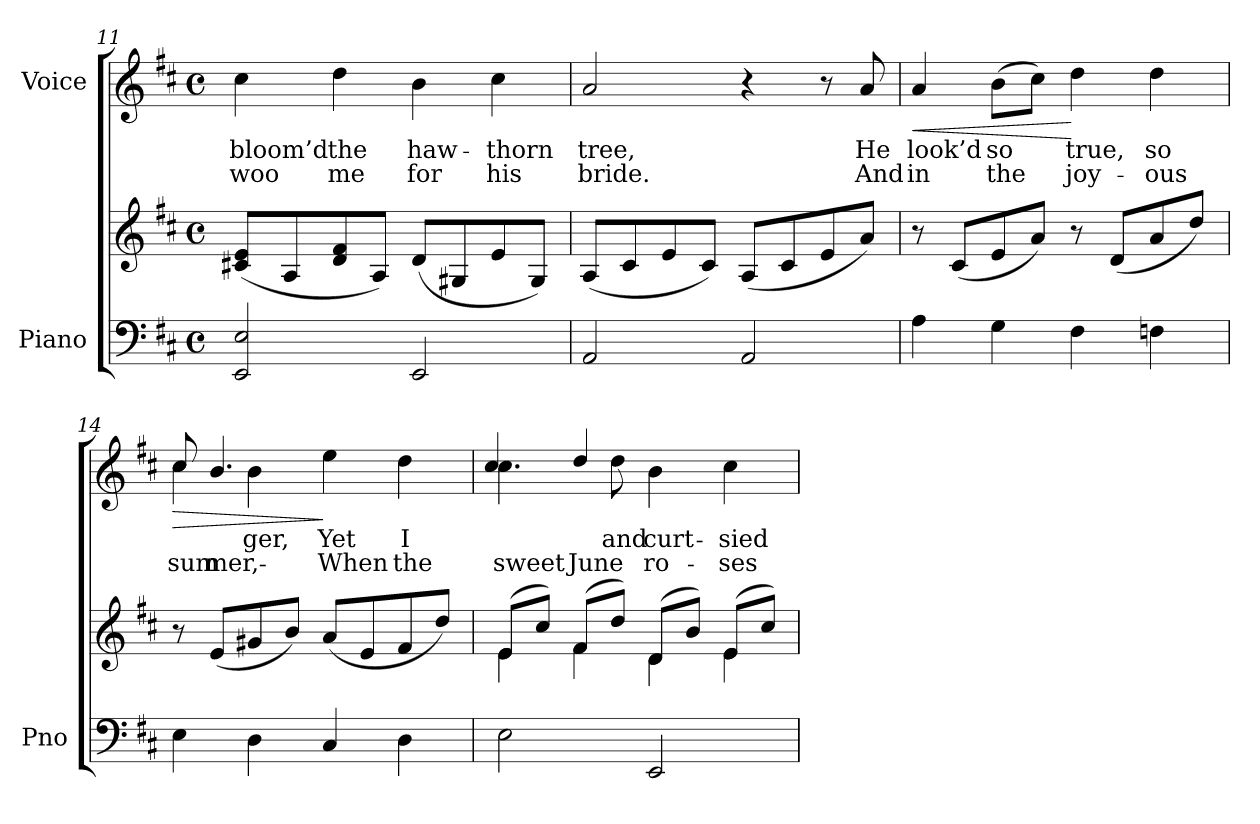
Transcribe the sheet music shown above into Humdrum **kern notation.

**kern	**kern	**kern	**text	**text	**dynam
*part2	*part2	*part1	*part1	*part1	*part1
*staff3	*staff2	*staff1	*staff1	*staff1	*staff1
*I"Piano	*	*I"Voice	*	*	*
*I'Pno	*	*	*	*	*
*clefF4	*clefG2	*clefG2	*	*	*
*k[f#c#]	*k[f#c#]	*k[f#c#]	*	*	*
*M4/4	*M4/4	*M4/4	*	*	*
*met(c)	*met(c)	*met(c)	*	*	*
=11	=11	=11	=11	=11	=11
!	!	!	!LO:LY:b	!LO:LY:b	!
2EE/ 2E/	(<8c#X/ 8e/L	4cc#\	bloom’d	woo	.
.	8A/	.	.	.	.
!	!	!	!LO:LY:b	!LO:LY:b	!
.	8d/ 8f#/	4dd\	the	me	.
.	8A/J)	.	.	.	.
!	!	!	!LO:LY:b	!LO:LY:b	!
2EE/	(<8d/L	4b\	haw-	for	.
.	8G#X/	.	.	.	.
!	!	!	!LO:LY:b	!LO:LY:b	!
.	8e/	4cc#\	-thorn	his	.
.	8G#/J)	.	.	.	.
=12	=12	=12	=12	=12	=12
!	!	!	!LO:LY:b	!LO:LY:b	!
2AA/	(<8A/L	2a/	tree,	bride.	.
.	8c#/	.	.	.	.
.	8e/	.	.	.	.
.	8c#/J)	.	.	.	.
2AA/	(<8A/L	4r	.	.	.
.	8c#/	.	.	.	.
.	8e/	8r	.	.	.
!	!	!	!LO:LY:b	!LO:LY:b	!
.	8a/J)	8a/	He	And	.
!!LO:PB:g=z
=13	=13	=13	=13	=13	=13
!	!	!	!LO:LY:b	!LO:LY:b	!LO:HP:b
4A\	8r	4a/	look’d	in	<
.	(<8c#/L	.	.	.	.
!	!	!	!LO:LY:b	!LO:LY:b	!
4G\	8e/	(>8b\L	so	the	.
.	8a/J)	8cc#\J)	.	.	.
!	!	!	!LO:LY:b	!LO:LY:b	!
4F#\	8r	4dd\	true,	joy-	[
.	(<8d/L	.	.	.	.
!	!	!	!LO:LY:b	!LO:LY:b	!
4Fn\	8a/	4dd\	so	-ous	.
.	8dd/J)	.	.	.	.
=14	=14	=14	=14	=14	=14
!	!	!	!LO:LY:b	!	!LO:HP:b
*	*	*^	*	*	*
!	!	!	!	!	!LO:LY:b	!
4E\	8r	4cc#\	8cc#/	.	sum-	>
!	!	!	!	!	!LO:LY:b	!
.	(<8e/L	.	4.b/	.	-mer,	.
!	!	!	!	!LO:LY:b	!	!
4D\	8g#X/	4b\	.	-ger,	.	.
.	8b/J)	.	.	.	.	.
!	!	!	!	!LO:LY:b	!LO:LY:b	!
4C#/	(<8a/L	4ee\	2ryy	Yet	When	]
.	8e/	.	.	.	.	.
!	!	!	!	!LO:LY:b	!LO:LY:b	!
4D\	8f#/	4dd\	.	I	the	.
.	8dd/J)	.	.	.	.	.
=15	=15	=15	=15	=15	=15	=15
*	*^	*	*	*	*	*
!	!	!	!	!	!LO:LY:b	!	!
!	!	!	!	!	!	!LO:LY:b	!
2E\	(<8e/L	4e\	4.cc#\	4cc#/	.	sweet	.
.	8cc#/J)	.	.	.	.	.	.
!	!	!	!	!	!	!LO:LY:b	!
.	(<8f#/L	4f#\	.	4dd/	.	June	.
!	!	!	!	!	!LO:LY:b	!	!
.	8dd/J)	.	8dd\	.	and	.	.
!	!	!	!	!	!LO:LY:b	!LO:LY:b	!
2EE/	(<8d/L	4d\	4b\	2ryy	curt-	ro-	.
.	8b/J)	.	.	.	.	.	.
!	!	!	!	!	!LO:LY:b	!LO:LY:b	!
.	(<8e/L	4e\	4cc#\	.	-sied	-ses	.
.	8cc#/J)	.	.	.	.	.	.
*	*v	*v	*	*	*	*	*
*	*	*v	*v	*	*	*
=	=	=	=	=	=
*-	*-	*-	*-	*-	*-
